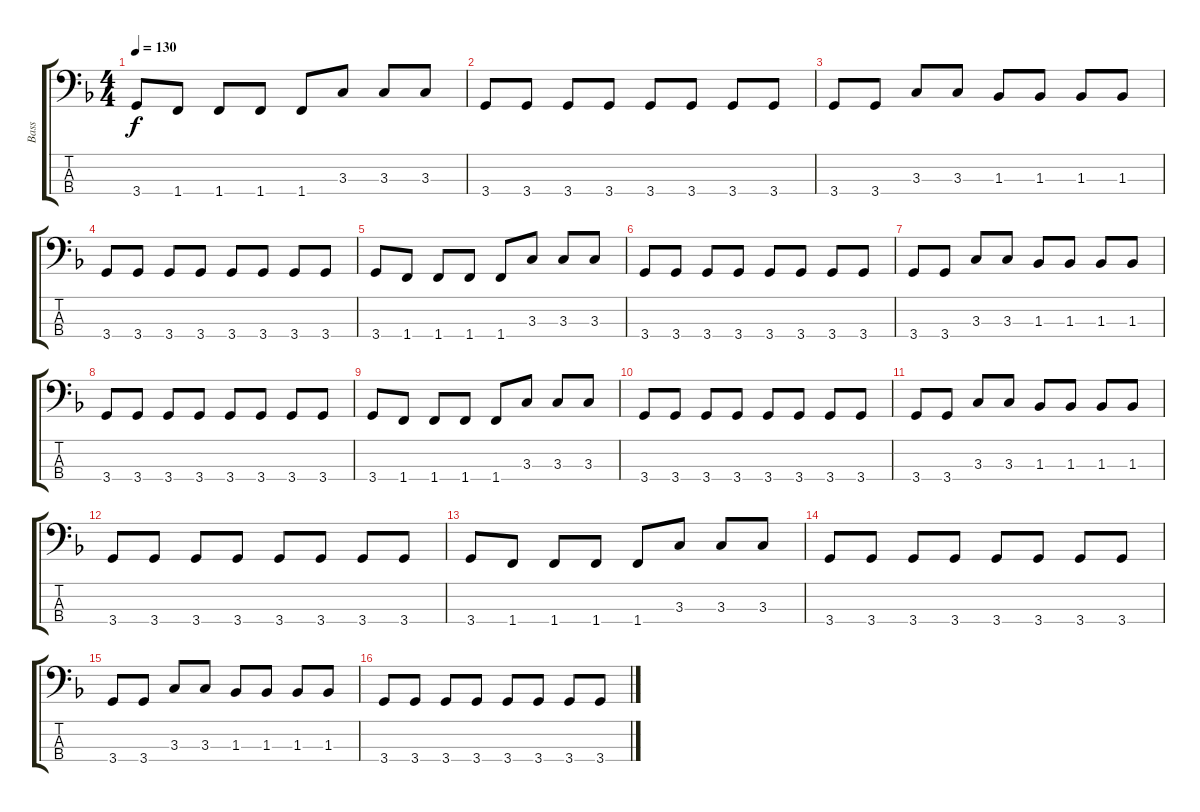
\track ("Bass" "Bass") {instrument electricbassfinger}
\staff {score tabs}
\tuning (G2 D2 A1 E1) {hide}
\ts (4 4)
\tempo 130
\clef f4
\ks f
3.4.8{dy f} 1.4.8 1.4.8 1.4.8 1.4.8 3.3.8 3.3.8 3.3.8 |
3.4.8 3.4.8 3.4.8 3.4.8 3.4.8 3.4.8 3.4.8 3.4.8 |
3.4.8 3.4.8 3.3.8 3.3.8 1.3.8 1.3.8 1.3.8 1.3.8 |
3.4.8 3.4.8 3.4.8 3.4.8 3.4.8 3.4.8 3.4.8 3.4.8 |
3.4.8 1.4.8 1.4.8 1.4.8 1.4.8 3.3.8 3.3.8 3.3.8 |
3.4.8 3.4.8 3.4.8 3.4.8 3.4.8 3.4.8 3.4.8 3.4.8 |
3.4.8 3.4.8 3.3.8 3.3.8 1.3.8 1.3.8 1.3.8 1.3.8 |
3.4.8 3.4.8 3.4.8 3.4.8 3.4.8 3.4.8 3.4.8 3.4.8 |
3.4.8 1.4.8 1.4.8 1.4.8 1.4.8 3.3.8 3.3.8 3.3.8 |
3.4.8 3.4.8 3.4.8 3.4.8 3.4.8 3.4.8 3.4.8 3.4.8 |
3.4.8 3.4.8 3.3.8 3.3.8 1.3.8 1.3.8 1.3.8 1.3.8 |
3.4.8 3.4.8 3.4.8 3.4.8 3.4.8 3.4.8 3.4.8 3.4.8 |
3.4.8 1.4.8 1.4.8 1.4.8 1.4.8 3.3.8 3.3.8 3.3.8 |
3.4.8 3.4.8 3.4.8 3.4.8 3.4.8 3.4.8 3.4.8 3.4.8 |
3.4.8 3.4.8 3.3.8 3.3.8 1.3.8 1.3.8 1.3.8 1.3.8 |
3.4.8 3.4.8 3.4.8 3.4.8 3.4.8 3.4.8 3.4.8 3.4.8
